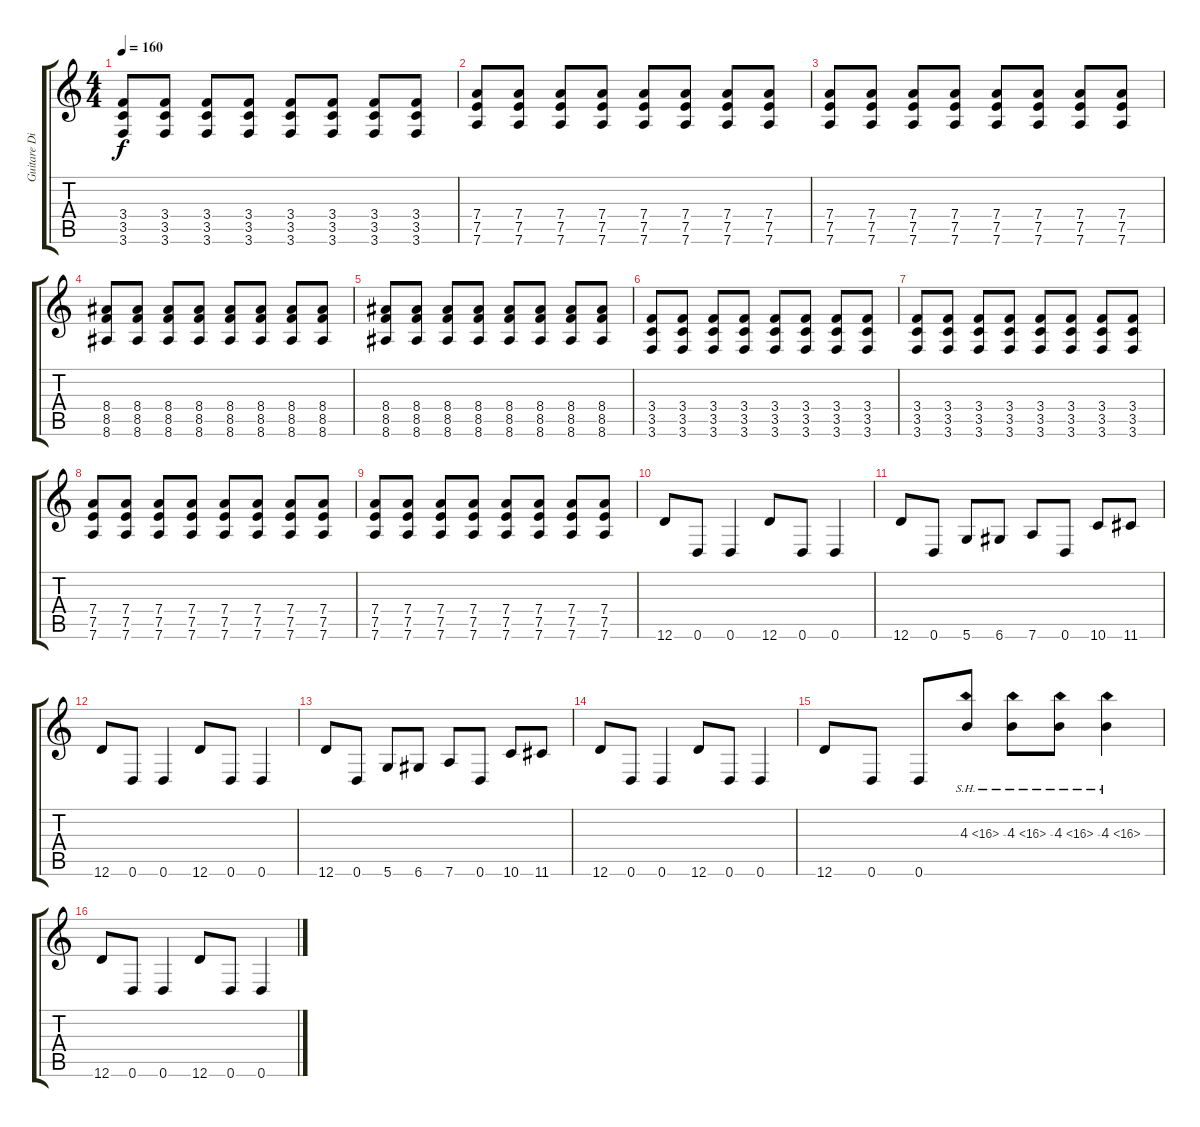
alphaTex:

\track ("Guitare Distorsion Dropped D ( Matt )" "Guitare Di") {instrument distortionguitar}
\staff {score tabs}
\tuning (E4 B3 G3 D3 A2 D2) {hide}
\ts (4 4)
\tempo 160
\clef g2
\ks c
(3.4 3.5 3.6).8{dy f} (3.4 3.5 3.6).8 (3.4 3.5 3.6).8 (3.4 3.5 3.6).8 (3.4 3.5 3.6).8 (3.4 3.5 3.6).8 (3.4 3.5 3.6).8 (3.4 3.5 3.6).8 |
(7.4 7.5 7.6).8 (7.4 7.5 7.6).8 (7.4 7.5 7.6).8 (7.4 7.5 7.6).8 (7.4 7.5 7.6).8 (7.4 7.5 7.6).8 (7.4 7.5 7.6).8 (7.4 7.5 7.6).8 |
(7.4 7.5 7.6).8 (7.4 7.5 7.6).8 (7.4 7.5 7.6).8 (7.4 7.5 7.6).8 (7.4 7.5 7.6).8 (7.4 7.5 7.6).8 (7.4 7.5 7.6).8 (7.4 7.5 7.6).8 |
(8.4 8.5 8.6).8 (8.4 8.5 8.6).8 (8.4 8.5 8.6).8 (8.4 8.5 8.6).8 (8.4 8.5 8.6).8 (8.4 8.5 8.6).8 (8.4 8.5 8.6).8 (8.4 8.5 8.6).8 |
(8.4 8.5 8.6).8 (8.4 8.5 8.6).8 (8.4 8.5 8.6).8 (8.4 8.5 8.6).8 (8.4 8.5 8.6).8 (8.4 8.5 8.6).8 (8.4 8.5 8.6).8 (8.4 8.5 8.6).8 |
(3.4 3.5 3.6).8 (3.4 3.5 3.6).8 (3.4 3.5 3.6).8 (3.4 3.5 3.6).8 (3.4 3.5 3.6).8 (3.4 3.5 3.6).8 (3.4 3.5 3.6).8 (3.4 3.5 3.6).8 |
(3.4 3.5 3.6).8 (3.4 3.5 3.6).8 (3.4 3.5 3.6).8 (3.4 3.5 3.6).8 (3.4 3.5 3.6).8 (3.4 3.5 3.6).8 (3.4 3.5 3.6).8 (3.4 3.5 3.6).8 |
(7.4 7.5 7.6).8 (7.4 7.5 7.6).8 (7.4 7.5 7.6).8 (7.4 7.5 7.6).8 (7.4 7.5 7.6).8 (7.4 7.5 7.6).8 (7.4 7.5 7.6).8 (7.4 7.5 7.6).8 |
(7.4 7.5 7.6).8 (7.4 7.5 7.6).8 (7.4 7.5 7.6).8 (7.4 7.5 7.6).8 (7.4 7.5 7.6).8 (7.4 7.5 7.6).8 (7.4 7.5 7.6).8 (7.4 7.5 7.6).8 |
\section ("" "")
12.6.8 0.6.8 0.6.4 12.6.8 0.6.8 0.6.4 |
12.6.8 0.6.8 5.6.8 6.6.8 7.6.8 0.6.8 10.6.8 11.6.8 |
12.6.8 0.6.8 0.6.4 12.6.8 0.6.8 0.6.4 |
12.6.8 0.6.8 5.6.8 6.6.8 7.6.8 0.6.8 10.6.8 11.6.8 |
12.6.8 0.6.8 0.6.4 12.6.8 0.6.8 0.6.4 |
12.6.8 0.6.8 0.6.8 4.3{sh 12}.8{instrument guitarharmonics} 4.3{sh 12}.8 4.3{sh 12}.8 4.3{sh 12}.4 |
12.6.8{instrument distortionguitar} 0.6.8 0.6.4 12.6.8 0.6.8 0.6.4
